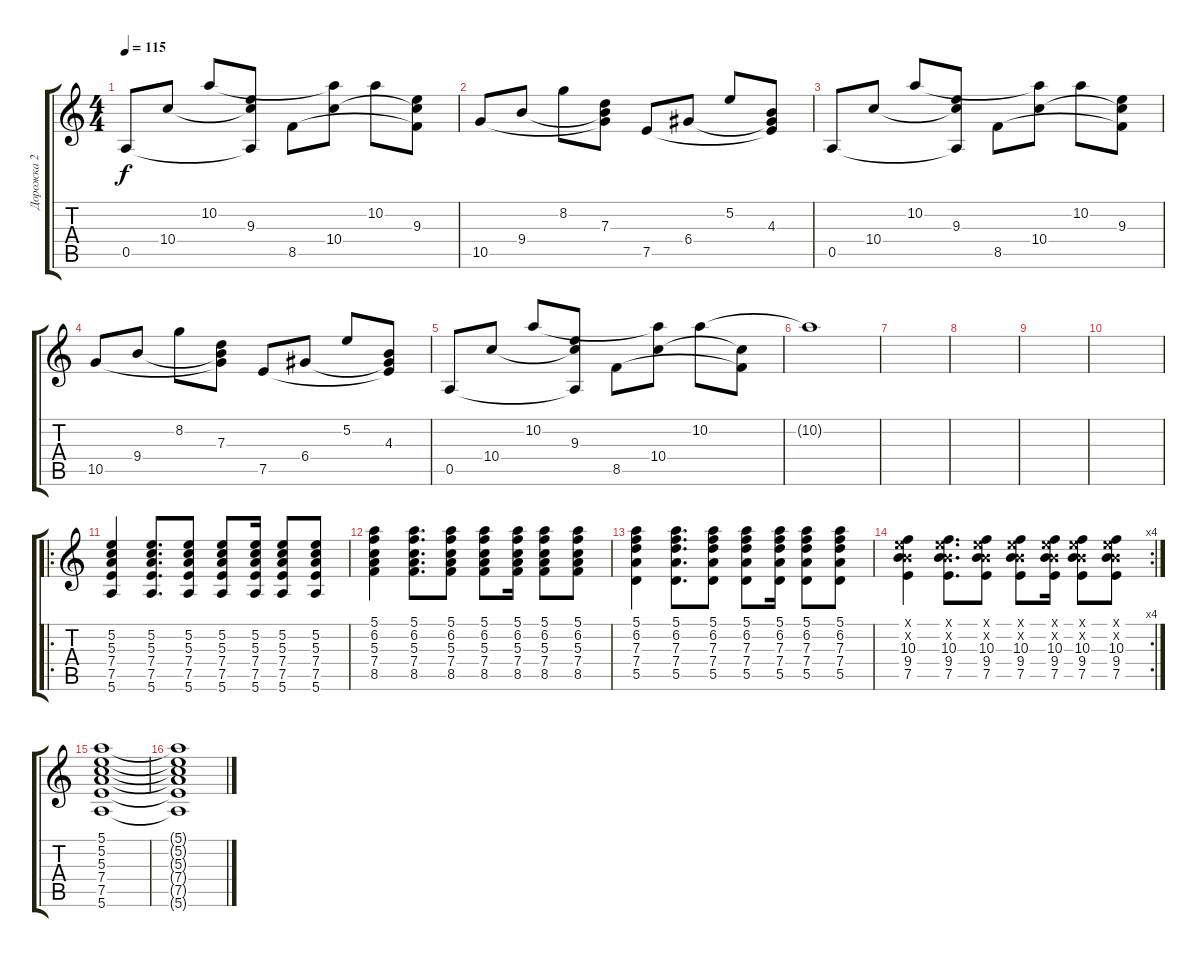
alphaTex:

\track ("Дорожка 2" "Дорожка 2") {instrument acousticguitarsteel}
\staff {score tabs}
\tuning (E4 B3 G3 D3 A2 E2) {hide}
\ts (4 4)
\tempo 115
\clef g2
\ks c
0.5.8{dy f} 10.4.8 10.2.8 (9.3 10.4{t} 0.5{t}).8 8.5.8 (10.2{t} 10.4).8 10.2.8 (9.3 10.4{t} 8.5{t}).8 |
10.5.8 9.4.8 8.2.8 (7.3 9.4{t} 10.5{t}).8 7.5.8 6.4.8 5.2.8 (4.3 6.4{t} 7.5{t}).8 |
0.5.8 10.4.8 10.2.8 (9.3 10.4{t} 0.5{t}).8 8.5.8 (10.2{t} 10.4).8 10.2.8 (9.3 10.4{t} 8.5{t}).8 |
10.5.8 9.4.8 8.2.8 (7.3 9.4{t} 10.5{t}).8 7.5.8 6.4.8 5.2.8 (4.3 6.4{t} 7.5{t}).8 |
0.5.8 10.4.8 10.2.8 (9.3 10.4{t} 0.5{t}).8 8.5.8 (10.2{t} 10.4).8 10.2.8 (10.4{t} 8.5{t}).8 |
10.2{t}.1 |
|
|
|
|
\ro
(5.2 5.3 7.4 7.5 5.6).4 (5.2 5.3 7.4 7.5 5.6).8{d} (5.2 5.3 7.4 7.5 5.6).8 (5.2 5.3 7.4 7.5 5.6).8 (5.2 5.3 7.4 7.5 5.6).16 (5.2 5.3 7.4 7.5 5.6).8 (5.2 5.3 7.4 7.5 5.6).8 |
(5.1 6.2 5.3 7.4 8.5).4 (5.1 6.2 5.3 7.4 8.5).8{d} (5.1 6.2 5.3 7.4 8.5).8 (5.1 6.2 5.3 7.4 8.5).8 (5.1 6.2 5.3 7.4 8.5).16 (5.1 6.2 5.3 7.4 8.5).8 (5.1 6.2 5.3 7.4 8.5).8 |
(5.1 6.2 7.3 7.4 5.5).4 (5.1 6.2 7.3 7.4 5.5).8{d} (5.1 6.2 7.3 7.4 5.5).8 (5.1 6.2 7.3 7.4 5.5).8 (5.1 6.2 7.3 7.4 5.5).16 (5.1 6.2 7.3 7.4 5.5).8 (5.1 6.2 7.3 7.4 5.5).8 |
\rc 4
(0.1{x} 0.2{x} 10.3 9.4 7.5).4 (0.1{x} 0.2{x} 10.3 9.4 7.5).8{d} (0.1{x} 0.2{x} 10.3 9.4 7.5).8 (0.1{x} 0.2{x} 10.3 9.4 7.5).8 (0.1{x} 0.2{x} 10.3 9.4 7.5).16 (0.1{x} 0.2{x} 10.3 9.4 7.5).8 (0.1{x} 0.2{x} 10.3 9.4 7.5).8 |
(5.1 5.2 5.3 7.4 7.5 5.6).1 |
(5.1{t} 5.2{t} 5.3{t} 7.4{t} 7.5{t} 5.6{t}).1
